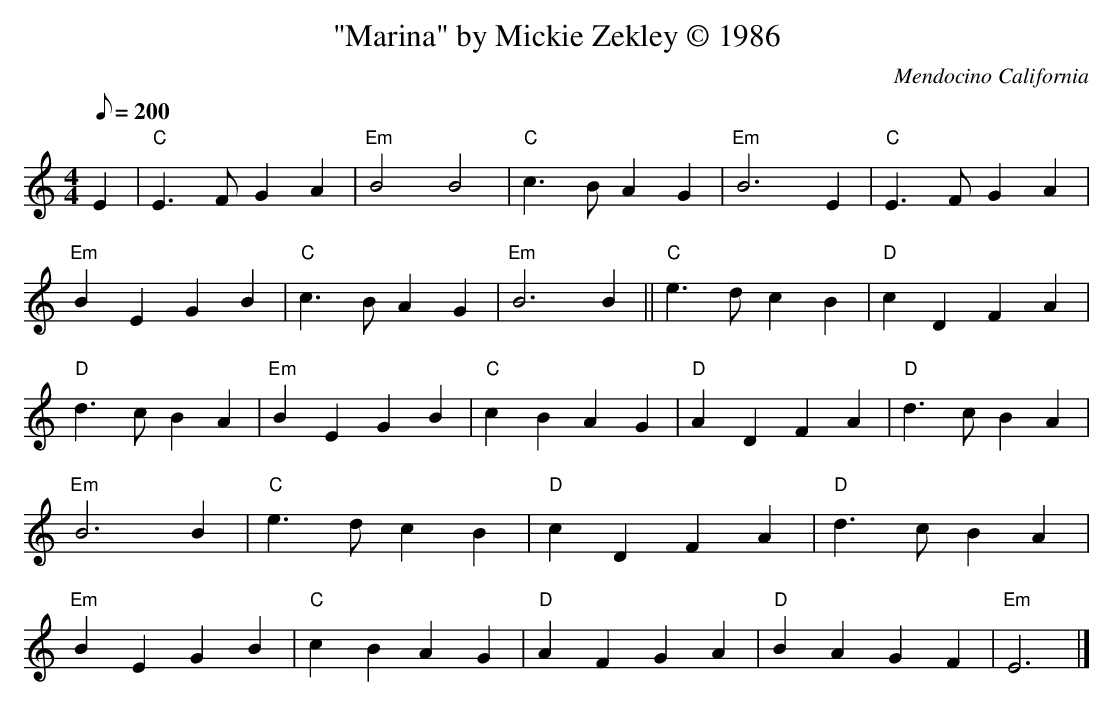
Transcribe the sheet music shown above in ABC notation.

X:1
T:"Marina" by Mickie Zekley © 1986
O:Mendocino California
M:4/4
Q:200
L:1/4
K:em
E2/|"C"E2/>F GA |"Em"B2B2 |"C"c>B AG |"Em"B3E|"C"E>F GA |"Em"BEGB |"C"c>B AG |"Em"B3B||"C"e>d cB| "D"cDFA|"D"d>c BA| "Em"BEGB|"C"cBAG| "D"ADFA|"D"d>c BA|"Em"B3B|"C"e>d cB |"D"cDFA|"D"d>c BA| "Em"BEGB|"C"cBAG| "D"AFGA|"D"BAGF| "Em"E3|]
